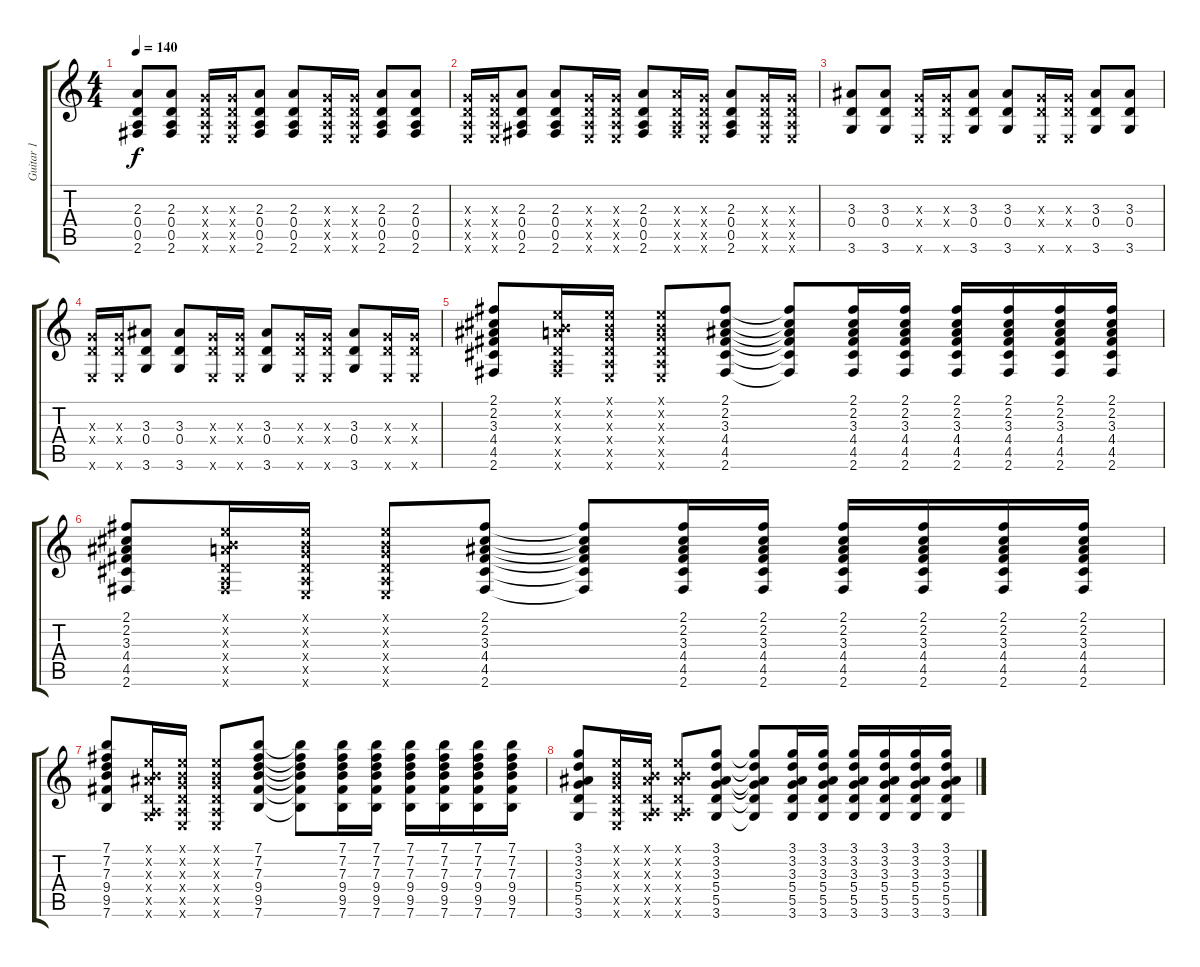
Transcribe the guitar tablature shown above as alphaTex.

\track ("Guitar 1" "Guitar 1") {instrument acousticguitarsteel}
\staff {score tabs}
\tuning (E4 B3 G3 D3 A2 E2) {hide}
\ts (4 4)
\tempo 140
\clef g2
\ks c
(2.3 0.4 0.5 2.6).8{dy f} (2.3 0.4 0.5 2.6).8 (0.3{x} 0.4{x} 0.5{x} 0.6{x}).16 (0.3{x} 0.4{x} 0.5{x} 0.6{x}).16 (2.3 0.4 0.5 2.6).8 (2.3 0.4 0.5 2.6).8 (0.3{x} 0.4{x} 0.5{x} 0.6{x}).16 (0.3{x} 0.4{x} 0.5{x} 0.6{x}).16 (2.3 0.4 0.5 2.6).8 (2.3 0.4 0.5 2.6).8 |
(0.3{x} 0.4{x} 0.5{x} 0.6{x}).16 (0.3{x} 0.4{x} 0.5{x} 0.6{x}).16 (2.3 0.4 0.5 2.6).8 (2.3 0.4 0.5 2.6).8 (0.3{x} 0.4{x} 0.5{x} 0.6{x}).16 (0.3{x} 0.4{x} 0.5{x} 0.6{x}).16 (2.3 0.4 0.5 2.6).8 (2.3{x} 0.4{x} 0.5{x} 2.6{x}).16 (0.3{x} 0.4{x} 0.5{x} 0.6{x}).16 (2.3 0.4 0.5 2.6).8 (0.3{x} 0.4{x} 0.5{x} 0.6{x}).16 (0.3{x} 0.4{x} 0.5{x} 0.6{x}).16 |
(3.3 0.4 3.6).8 (3.3 0.4 3.6).8 (0.3{x} 0.4{x} 0.6{x}).16 (0.3{x} 0.4{x} 0.6{x}).16 (3.3 0.4 3.6).8 (3.3 0.4 3.6).8 (0.3{x} 0.4{x} 0.6{x}).16 (0.3{x} 0.4{x} 0.6{x}).16 (3.3 0.4 3.6).8 (3.3 0.4 3.6).8 |
(0.3{x} 0.4{x} 0.6{x}).16 (0.3{x} 0.4{x} 0.6{x}).16 (3.3 0.4 3.6).8 (3.3 0.4 3.6).8 (0.3{x} 0.4{x} 0.6{x}).16 (0.3{x} 0.4{x} 0.6{x}).16 (3.3 0.4 3.6).8 (0.3{x} 0.4{x} 0.6{x}).16 (0.3{x} 0.4{x} 0.6{x}).16 (3.3 0.4 3.6).8 (0.3{x} 0.4{x} 0.6{x}).16 (0.3{x} 0.4{x} 0.6{x}).16 |
(2.1 2.2 3.3 4.4 4.5 2.6).8 (0.1{x} 0.2{x} 2.3{x} 0.4{x} 0.5{x} 2.6{x}).16 (0.1{x} 0.2{x} 0.3{x} 0.4{x} 0.5{x} 0.6{x}).16 (0.1{x} 0.2{x} 0.3{x} 0.4{x} 0.5{x} 0.6{x}).8 (2.1 2.2 3.3 4.4 4.5 2.6).8 (2.1{t} 2.2{t} 3.3{t} 4.4{t} 4.5{t} 2.6{t}).8 (2.1 2.2 3.3 4.4 4.5 2.6).16 (2.1 2.2 3.3 4.4 4.5 2.6).16 (2.1 2.2 3.3 4.4 4.5 2.6).16 (2.1 2.2 3.3 4.4 4.5 2.6).16 (2.1 2.2 3.3 4.4 4.5 2.6).16 (2.1 2.2 3.3 4.4 4.5 2.6).16 |
(2.1 2.2 3.3 4.4 4.5 2.6).8 (0.1{x} 0.2{x} 2.3{x} 0.4{x} 0.5{x} 2.6{x}).16 (0.1{x} 0.2{x} 0.3{x} 0.4{x} 0.5{x} 0.6{x}).16 (0.1{x} 0.2{x} 0.3{x} 0.4{x} 0.5{x} 0.6{x}).8 (2.1 2.2 3.3 4.4 4.5 2.6).8 (2.1{t} 2.2{t} 3.3{t} 4.4{t} 4.5{t} 2.6{t}).8 (2.1 2.2 3.3 4.4 4.5 2.6).16 (2.1 2.2 3.3 4.4 4.5 2.6).16 (2.1 2.2 3.3 4.4 4.5 2.6).16 (2.1 2.2 3.3 4.4 4.5 2.6).16 (2.1 2.2 3.3 4.4 4.5 2.6).16 (2.1 2.2 3.3 4.4 4.5 2.6).16 |
(7.1 7.2 7.3 9.4 9.5 7.6).8 (0.1{x} 0.2{x} 3.3{x} 0.4{x} 0.5{x} 3.6{x}).16 (0.1{x} 0.2{x} 0.3{x} 0.4{x} 0.5{x} 0.6{x}).16 (0.1{x} 0.2{x} 0.3{x} 0.4{x} 0.5{x} 0.6{x}).8 (7.1 7.2 7.3 9.4 9.5 7.6).8 (7.1{t} 7.2{t} 7.3{t} 9.4{t} 9.5{t} 7.6{t}).8 (7.1 7.2 7.3 9.4 9.5 7.6).16 (7.1 7.2 7.3 9.4 9.5 7.6).16 (7.1 7.2 7.3 9.4 9.5 7.6).16 (7.1 7.2 7.3 9.4 9.5 7.6).16 (7.1 7.2 7.3 9.4 9.5 7.6).16 (7.1 7.2 7.3 9.4 9.5 7.6).16 |
(3.1 3.2 3.3 5.4 5.5 3.6).8 (0.1{x} 0.2{x} 0.3{x} 0.4{x} 0.5{x} 0.6{x}).16 (0.1{x} 0.2{x} 3.3{x} 0.4{x} 0.5{x} 3.6{x}).16 (0.1{x} 0.2{x} 3.3{x} 0.4{x} 0.5{x} 3.6{x}).8 (3.1 3.2 3.3 5.4 5.5 3.6).8 (3.1{t} 3.2{t} 3.3{t} 5.4{t} 5.5{t} 3.6{t}).8 (3.1 3.2 3.3 5.4 5.5 3.6).16 (3.1 3.2 3.3 5.4 5.5 3.6).16 (3.1 3.2 3.3 5.4 5.5 3.6).16 (3.1 3.2 3.3 5.4 5.5 3.6).16 (3.1 3.2 3.3 5.4 5.5 3.6).16 (3.1 3.2 3.3 5.4 5.5 3.6).16
